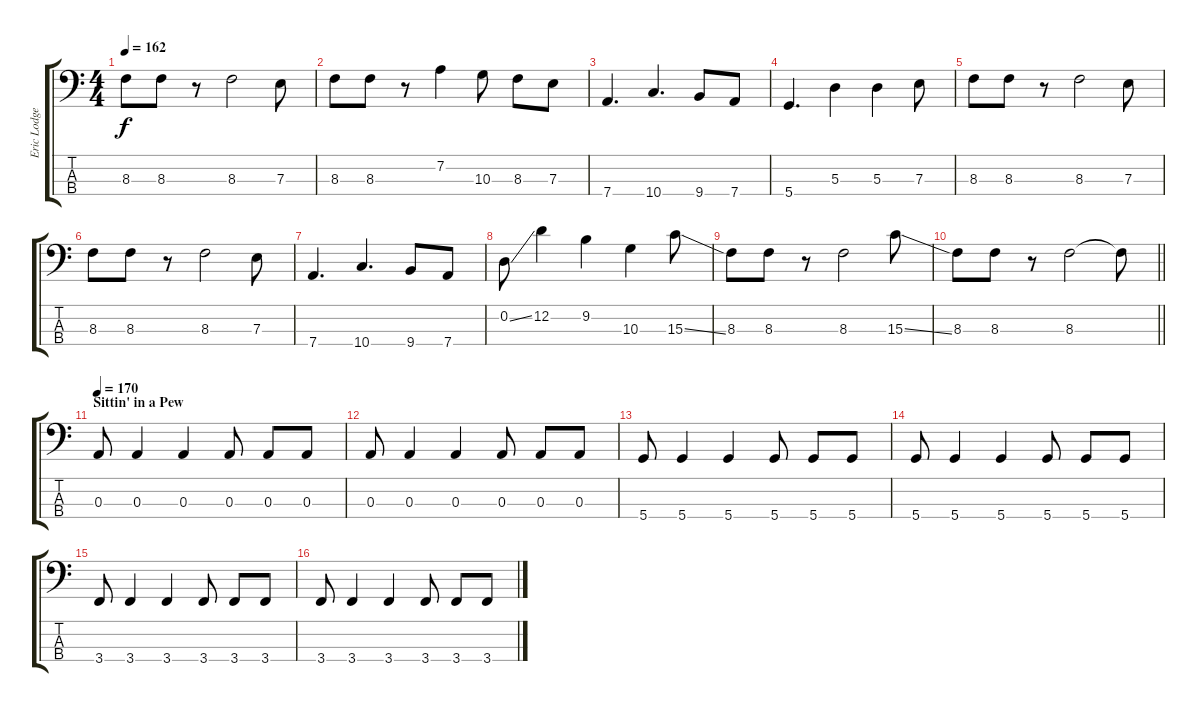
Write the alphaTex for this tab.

\track ("Eric Lodge" "Eric Lodge") {instrument electricbasspick}
\staff {score tabs}
\tuning (G2 D2 A1 D1) {hide}
\ts (4 4)
\tempo 162
\clef f4
\ks c
8.3.8{dy f} 8.3.8 r.8 8.3.2 7.3.8 |
8.3.8 8.3.8 r.8 7.2.4 10.3.8 8.3.8 7.3.8 |
7.4.4{d} 10.4.4{d} 9.4.8 7.4.8 |
5.4.4{d} 5.3.4 5.3.4 7.3.8 |
8.3.8 8.3.8 r.8 8.3.2 7.3.8 |
8.3.8 8.3.8 r.8 8.3.2 7.3.8 |
7.4.4{d} 10.4.4{d} 9.4.8 7.4.8 |
0.2{ss}.8 12.2.4 9.2.4 10.3.4 15.3{ss}.8 |
8.3.8 8.3.8 r.8 8.3.2 15.3{ss}.8 |
\barLineRight lightlight
8.3.8 8.3.8 r.8 8.3.2 8.3{t}.8 |
\section ("" "Sittin' in a Pew")
\tempo 170
0.3.8 0.3.4 0.3.4 0.3.8 0.3.8 0.3.8 |
0.3.8 0.3.4 0.3.4 0.3.8 0.3.8 0.3.8 |
5.4.8 5.4.4 5.4.4 5.4.8 5.4.8 5.4.8 |
5.4.8 5.4.4 5.4.4 5.4.8 5.4.8 5.4.8 |
3.4.8 3.4.4 3.4.4 3.4.8 3.4.8 3.4.8 |
3.4.8 3.4.4 3.4.4 3.4.8 3.4.8 3.4.8
